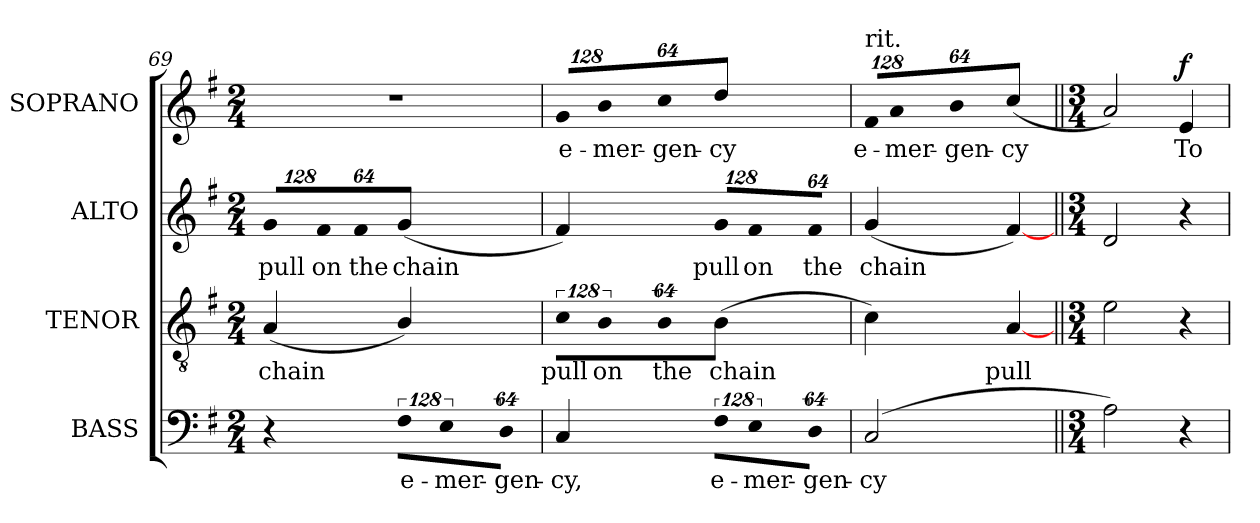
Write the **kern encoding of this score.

**kern	**text	**kern	**text	**kern	**text	**kern	**text	**dynam
*part4	*part4	*part3	*part3	*part2	*part2	*part1	*part1	*part1
*staff4	*staff4	*staff3	*staff3	*staff2	*staff2	*staff1	*staff1	*staff1
*I"BASS	*	*I"TENOR	*	*I"ALTO	*	*I"SOPRANO	*	*
*I'B.	*	*I'T.	*	*I'A.	*	*I'S.	*	*
*clefF4	*	*clefGv2	*	*clefG2	*	*clefG2	*	*
*	*	*ITrd7c12	*	*	*	*	*	*
*k[f#]	*	*k[f#]	*	*k[f#]	*	*k[f#]	*	*
*G:	*	*G:	*	*G:	*	*G:	*	*
*M2/4	*	*M2/4	*	*M2/4	*	*M2/4	*	*
=69	=69	=69	=69	=69	=69	=69	=69	=69
!	!	!	!LO:LY:b:color=#000000	!	!	!	!	!
*	*	*	*	*Xbrackettup	*	*	*	*
!	!	!	!	!LO:N:vis=8	!	!	!	!
!	!	!	!	!	!LO:LY:b:color=#000000	!LO:N:vis=1	!	!
4r	.	(4AAi/	chain	1024%85gi/L	pull	2r	.	.
!	!	!	!	!LO:N:vis=8	!	!	!	!
!	!	!	!	!	!LO:LY:b:color=#000000	!	!	!
.	.	.	.	1024%85f#i/	on	.	.	.
!	!	!	!	!LO:N:vis=8	!	!	!	!
!	!	!	!	!	!LO:LY:b:color=#000000	!	!	!
.	.	.	.	512%43f#i/J	the	.	.	.
!LO:N:vis=8	!	!	!	!	!	!	!	!
!	!LO:LY:b:color=#000000	!	!	!	!	!	!	!
!	!	!	!	!	!LO:LY:b:color=#000000	!	!	!
1024%85F#i\L	e-	4BBi/)	.	(4gi/	chain	.	.	.
!LO:N:vis=8	!	!	!	!	!	!	!	!
!	!LO:LY:b:color=#000000	!	!	!	!	!	!	!
1024%85Ei\	-mer-	.	.	.	.	.	.	.
!LO:N:vis=8	!	!	!	!	!	!	!	!
!	!LO:LY:b:color=#000000	!	!	!	!	!	!	!
512%43Di\J	-gen-	.	.	.	.	.	.	.
=70	=70	=70	=70	=70	=70	=70	=70	=70
!	!LO:LY:b:color=#000000	!LO:N:vis=8	!	!	!	!	!	!
!	!	!	!LO:LY:b:color=#000000	!	!	!	!	!
*	*	*	*	*	*	*Xbrackettup	*	*
!	!	!	!	!	!	!LO:N:vis=8	!	!
!	!	!	!	!	!	!	!LO:LY:b:color=#000000	!
4Ci/	-cy,	1024%85Ci\L	pull	4f#i/)	.	1024%85gi/L	e-	.
!	!	!LO:N:vis=8	!	!	!	!	!	!
!	!	!	!LO:LY:b:color=#000000	!	!	!LO:N:vis=8	!	!
!	!	!	!	!	!	!	!LO:LY:b:color=#000000	!
.	.	1024%85BBi\	on	.	.	1024%85bi/	-mer-	.
!	!	!LO:N:vis=8	!	!	!	!	!	!
!	!	!	!LO:LY:b:color=#000000	!	!	!LO:N:vis=8	!	!
!	!	!	!	!	!	!	!LO:LY:b:color=#000000	!
.	.	512%43BBi\J	the	.	.	512%43cci/J	-gen-	.
!LO:N:vis=8	!	!	!	!	!	!	!	!
!	!LO:LY:b:color=#000000	!	!	!	!	!	!	!
!	!	!	!LO:LY:b:color=#000000	!LO:N:vis=8	!	!	!	!
!	!	!	!	!	!LO:LY:b:color=#000000	!	!	!
!	!	!	!	!	!	!	!LO:LY:b:color=#000000	!
1024%85F#i\L	e-	(4BBi\	chain	1024%85gi/L	pull	4ddi\	-cy	.
!LO:N:vis=8	!	!	!	!	!	!	!	!
!	!LO:LY:b:color=#000000	!	!	!LO:N:vis=8	!	!	!	!
!	!	!	!	!	!LO:LY:b:color=#000000	!	!	!
1024%85Ei\	-mer-	.	.	1024%85f#i/	on	.	.	.
!LO:N:vis=8	!	!	!	!	!	!	!	!
!	!LO:LY:b:color=#000000	!	!	!LO:N:vis=8	!	!	!	!
!	!	!	!	!	!LO:LY:b:color=#000000	!	!	!
512%43Di\J	-gen-	.	.	512%43f#i/J	the	.	.	.
=71	=71	=71	=71	=71	=71	=71	=71	=71
!	!LO:LY:b:color=#000000	!	!	!	!	!	!	!
!	!	!	!	!	!LO:LY:b:color=#000000	!LO:N:vis=8	!	!
!	!	!	!	!	!	!LO:TX:t=rit.	!	!
!	!	!	!	!	!	!	!LO:LY:b:color=#000000	!
(2Ci/	-cy	4Ci\)	.	(4gi/	chain	1024%85f#i/L	e-	.
!	!	!	!	!	!	!LO:N:vis=8	!	!
!	!	!	!	!	!	!	!LO:LY:b:color=#000000	!
.	.	.	.	.	.	1024%85ai/	-mer-	.
!	!	!	!	!	!	!LO:N:vis=8	!	!
!	!	!	!	!	!	!	!LO:LY:b:color=#000000	!
.	.	.	.	.	.	512%43bi/J	-gen-	.
!	!	!	!LO:LY:b:color=#000000	!	!	!	!	!
!	!	!	!	!	!	!	!LO:LY:b:color=#000000	!
.	.	[<4AAi/	pull	[<4f#i/)	.	(4cci\	-cy	.
!!LO:LB:g=z
=72||	=72||	=72||	=72||	=72||	=72||	=72||	=72||	=72||
!!LO:REH:place=s1:B:color=#000000:enc=box:fs=17.1407:t=G
*k[]	*	*k[]	*	*k[]	*	*k[]	*	*
*a:	*	*a:	*	*a:	*	*a:	*	*
*M3/4	*	*M3/4	*	*M3/4	*	*M3/4	*	*
*	*	*	*	*	*	*MM70	*	*
2Ai\)	.	2Ei\	.	2di/	.	2ai/)	.	.
!	!	!	!	!	!	!	!LO:LY:b:color=#000000	!
4r	.	4r	.	4r	.	4ei/	To	f
=	=	=	=	=	=	=	=	=
*-	*-	*-	*-	*-	*-	*-	*-	*-
